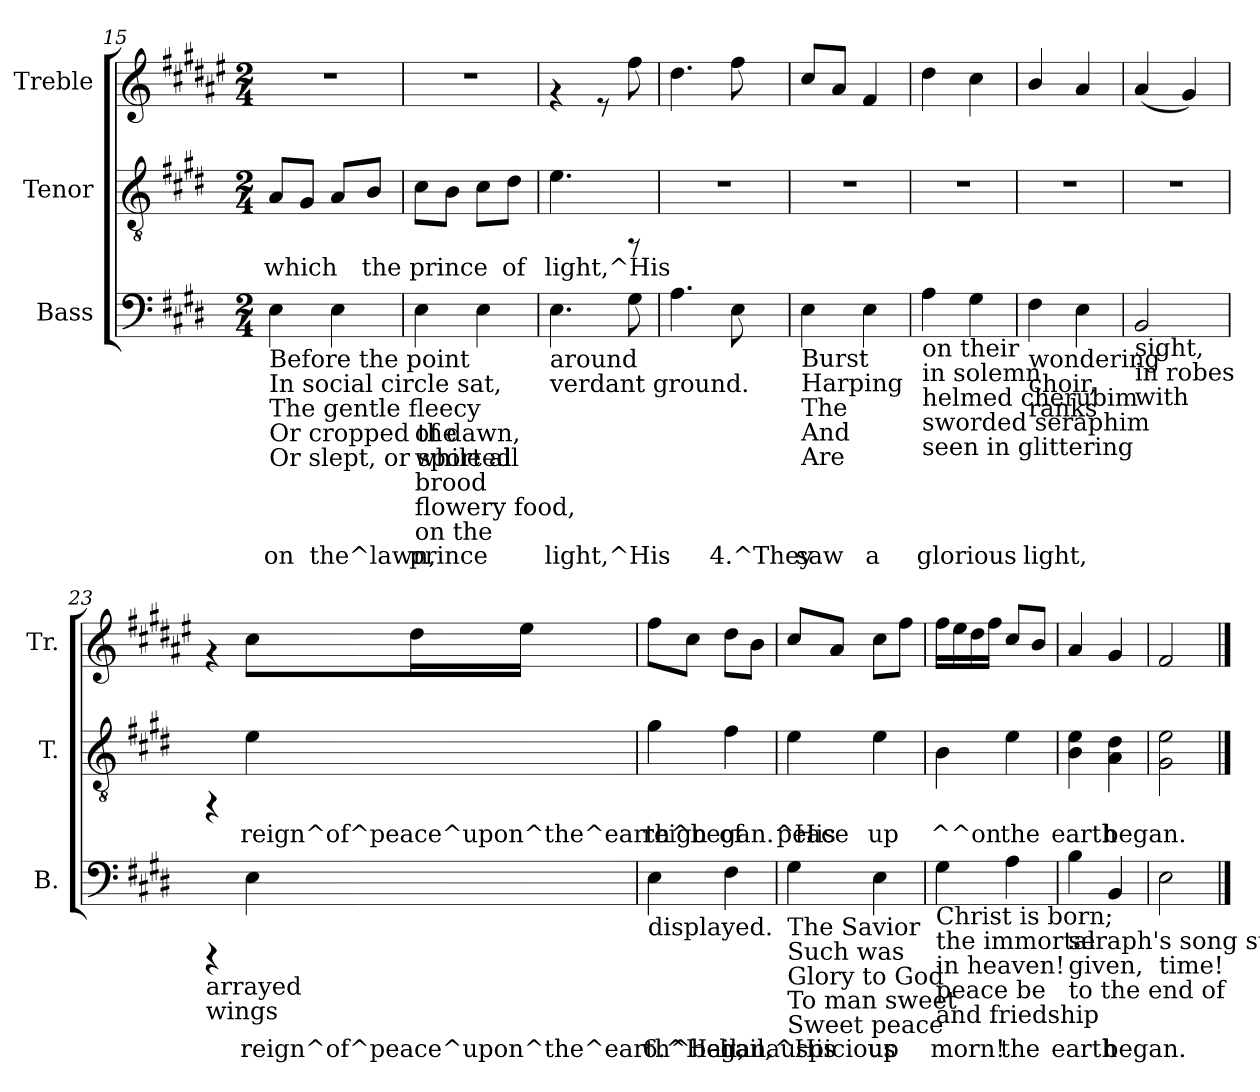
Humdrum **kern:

**kern	**text	**kern	**text	**kern
*part3	*part3	*part2	*part2	*part1
*staff3	*staff3	*staff2	*staff2	*staff1
*I"Bass	*	*I"Tenor	*	*I"Treble
*I'B.	*	*I'T.	*	*I'Tr.
*clefF4	*	*clefGv2	*	*clefG2
*	*	*	*	*ITrd1c2
*k[f#c#g#d#]	*	*k[f#c#g#d#]	*	*k[f#c#g#d#]
*E:	*	*E:	*	*E:
*M2/4	*	*M2/4	*	*M2/4
=15	=15	=15	=15	=15
!LO:TX:b:t=Before the point	!	!	!	!
!LO:TX:b:t=In social circle sat,	!	!	!	!
!LO:TX:b:t=The gentle fleecy	!	!	!	!
!LO:TX:b:t=Or cropped the	!	!	!	!
!LO:TX:b:t=Or slept, or sported	!	!	!	!
!	!LO:LY:a:rj	!	!LO:LY:b:rj	!
4E\	on	8A/L	which	2r
!	!	!	!LO:LY:b:rj	!
.	.	8G#/J	.	.
!	!LO:LY:a:rj	!	!LO:LY:b:rj	!
4E\	the^lawn,	8A/L	.	.
!	!	!	!LO:LY:b:rj	!
.	.	8B/J	the	.
=16	=16	=16	=16	=16
!LO:TX:b:t=of dawn,	!	!	!	!
!LO:TX:b:t=while all	!	!	!	!
!LO:TX:b:t=brood	!	!	!	!
!LO:TX:b:t=flowery food,	!	!	!	!
!LO:TX:b:t=on the	!	!	!	!
!	!LO:LY:a:rj	!	!LO:LY:b:rj	!
4E\	prince	8c#\L	prince	2r
!	!	!	!LO:LY:b:rj	!
.	.	8B\J	.	.
!	!LO:LY:a:rj	!	!LO:LY:b:rj	!
4E\	.	8c#\L	.	.
!	!	!	!LO:LY:b:rj	!
.	.	8d#\J	of	.
=17	=17	=17	=17	=17
!LO:TX:b:t=around	!	!	!	!
!LO:TX:b:t=verdant ground.	!	!	!	!
!	!LO:LY:a:rj	!	!LO:LY:b:rj	!
4.E\	light,^His	4.e\	light,^His	4rf
.	.	.	.	8re
!	!LO:LY:a:rj	!	!	!
8G#\	.	8rEE	.	8ee\
=18	=18	=18	=18	=18
!	!LO:LY:a:rj	!	!	!
4.A\	.	2r	.	4.cc#\
!	!LO:LY:a:rj	!	!	!
8E\	4.^They	.	.	8ee\
=19	=19	=19	=19	=19
!LO:TX:b:t=Burst	!	!	!	!
!LO:TX:b:t=Harping	!	!	!	!
!LO:TX:b:t=The	!	!	!	!
!LO:TX:b:t=And	!	!	!	!
!LO:TX:b:t=Are	!	!	!	!
!	!LO:LY:a:rj	!	!	!
4E\	saw	2r	.	8b/L
.	.	.	.	8g#/J
!	!LO:LY:a:rj	!	!	!
4E\	a	.	.	4e/
=20	=20	=20	=20	=20
!LO:TX:b:t=on their	!	!	!	!
!LO:TX:b:t=in solemn	!	!	!	!
!LO:TX:b:t=helmed cherubim	!	!	!	!
!LO:TX:b:t=sworded seraphim	!	!	!	!
!LO:TX:b:t=seen in glittering	!	!	!	!
!	!LO:LY:a:rj	!	!	!
4A\	glorious	2r	.	4cc#\
!	!LO:LY:a:rj	!	!	!
4G#\	.	.	.	4b\
=21	=21	=21	=21	=21
!LO:TX:b:t=wondering	!	!	!	!
!LO:TX:b:t=choir,	!	!	!	!
!LO:TX:b:t=ranks	!	!	!	!
!	!LO:LY:a:rj	!	!	!
4F#\	light,	2r	.	4a/
!	!LO:LY:a:rj	!	!	!
4E\	.	.	.	4g#/
=22	=22	=22	=22	=22
!LO:TX:b:t=sight,	!	!	!	!
!LO:TX:b:t=in robes	!	!	!	!
!LO:TX:b:t=with	!	!	!	!
!	!LO:LY:a:rj	!	!	!
2BB/	.	2r	.	(<4g#/
.	.	.	.	4f#/)
=23	=23	=23	=23	=23
!LO:TX:b:t=arrayed	!	!	!	!
!LO:TX:b:t=wings	!	!	!	!
4rCCC	.	4rFF	.	4rf
!	!LO:LY:a:rj	!	!LO:LY:b:rj	!
4E\	reign^of^peace^upon^the^earth^began.^His	4e\	reign^of^peace^upon^the^earth^began.^His	8b\L
.	.	.	.	16cc#\
.	.	.	.	16dd#\J
=24	=24	=24	=24	=24
!LO:TX:b:t=displayed.	!	!	!	!
!	!LO:LY:a:rj	!	!LO:LY:b:rj	!
4E\	6.^Hail,	4g#\	reign	8ee\L
.	.	.	.	8b\J
!	!LO:LY:a:rj	!	!LO:LY:b:rj	!
4F#\	hail,	4f#\	of	8cc#\L
.	.	.	.	8a\J
=25	=25	=25	=25	=25
!LO:TX:b:t=The Savior	!	!	!	!
!LO:TX:b:t=Such was	!	!	!	!
!LO:TX:b:t=Glory to God	!	!	!	!
!LO:TX:b:t=To man sweet	!	!	!	!
!LO:TX:b:t=Sweet peace	!	!	!	!
!	!LO:LY:a:rj	!	!LO:LY:b:rj	!
4G#\	auspicious	4e\	peace	8b/L
.	.	.	.	8g#/J
!	!LO:LY:a:rj	!	!LO:LY:b:rj	!
4E\	up	4e\	up	8b\L
.	.	.	.	8ee\J
=26	=26	=26	=26	=26
!LO:TX:b:t=Christ is born;	!	!	!	!
!LO:TX:b:t=the immortal	!	!	!	!
!LO:TX:b:t=in heaven!	!	!	!	!
!LO:TX:b:t=peace be	!	!	!	!
!LO:TX:b:t=and friedship	!	!	!	!
!	!LO:LY:a:rj	!	!LO:LY:b:rj	!
4G#\	morn!	4B\	^^on	16ee\L
.	.	.	.	16dd#\
.	.	.	.	16cc#\
.	.	.	.	16ee\J
!	!LO:LY:a:rj	!	!LO:LY:b:rj	!
4A\	the	4e\	the	8b/L
.	.	.	.	8a/J
=27	=27	=27	=27	=27
!LO:TX:b:t=seraph's song sublime!	!	!	!	!
!LO:TX:b:t=given,	!	!	!	!
!LO:TX:b:t=to the end of	!	!	!	!
!	!LO:LY:a:rj	!	!LO:LY:b:rj	!
4B\	earth	4e\ 4B\	earth	4g#/
!	!LO:LY:a:rj	!	!LO:LY:b:rj	!
4BB/	began.	4d#\ 4A\	began.	4f#/
=28	=28	=28	=28	=28
!LO:TX:b:t=time!	!	!	!	!
!	!LO:LY:a:rj	!	!LO:LY:b:rj	!
2E\	.	2e\ 2G#\	.	2e/
==	==	==	==	==
*-	*-	*-	*-	*-
